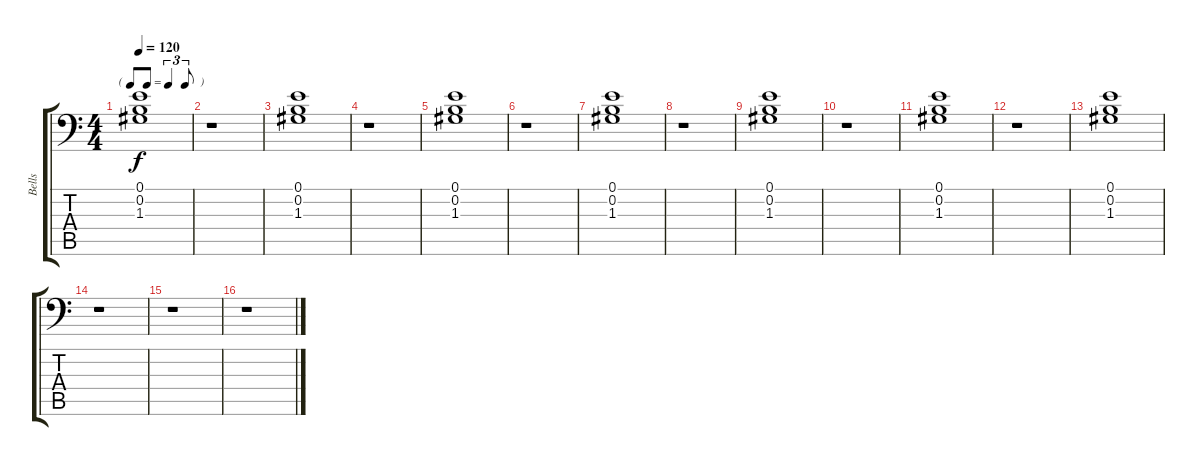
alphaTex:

\track ("Bells" "Bells") {instrument tubularbells}
\staff {score tabs}
\tuning (E4 B3 G3 D3 A2 E-1) {hide}
\ts (4 4)
\tf triplet8th
\tempo 120
\clef f4
\ks c
(0.1 0.2 1.3).1{dy f} |
r.1 |
(0.1 0.2 1.3).1 |
r.1 |
(0.1 0.2 1.3).1 |
r.1 |
(0.1 0.2 1.3).1 |
r.1 |
(0.1 0.2 1.3).1 |
r.1 |
(0.1 0.2 1.3).1 |
r.1 |
(0.1 0.2 1.3).1{volume 0} |
r.1 |
r.1 |
r.1
